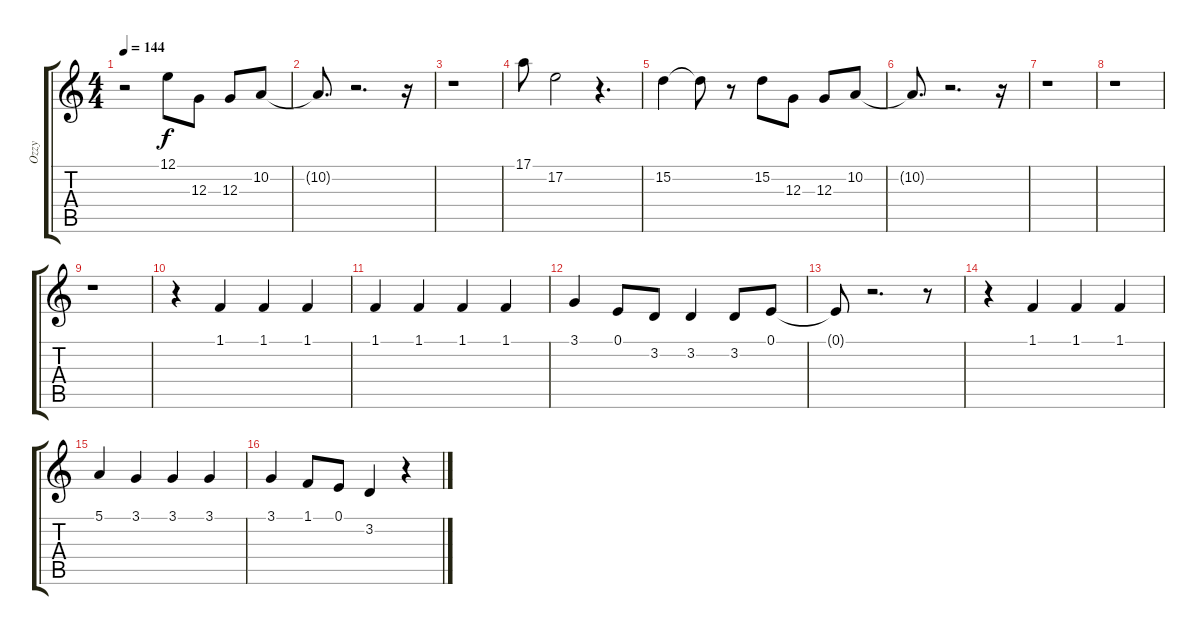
\track ("Ozzy" "Ozzy") {instrument voiceoohs}
\staff {score tabs}
\tuning (E4 B3 G3 D3 A2 E2) {hide}
\ts (4 4)
\tempo 144
\clef g2
\ks c
r.2{dy f} 12.1.8 12.3.8 12.3.8 10.2.8 |
10.2{t}.8{d} r.2{d} r.16 |
r.1 |
17.1.8 17.2.2 r.4{d} |
15.2.4 15.2{t}.8 r.8 15.2.8 12.3.8 12.3.8 10.2.8 |
10.2{t}.8{d} r.2{d} r.16 |
r.1 |
r.1 |
r.1 |
r.4 1.1.4 1.1.4 1.1.4 |
1.1.4 1.1.4 1.1.4 1.1.4 |
3.1.4 0.1.8 3.2.8 3.2.4 3.2.8 0.1.8 |
0.1{t}.8 r.2{d} r.8 |
r.4 1.1.4 1.1.4 1.1.4 |
5.1.4 3.1.4 3.1.4 3.1.4 |
3.1.4 1.1.8 0.1.8 3.2.4 r.4
